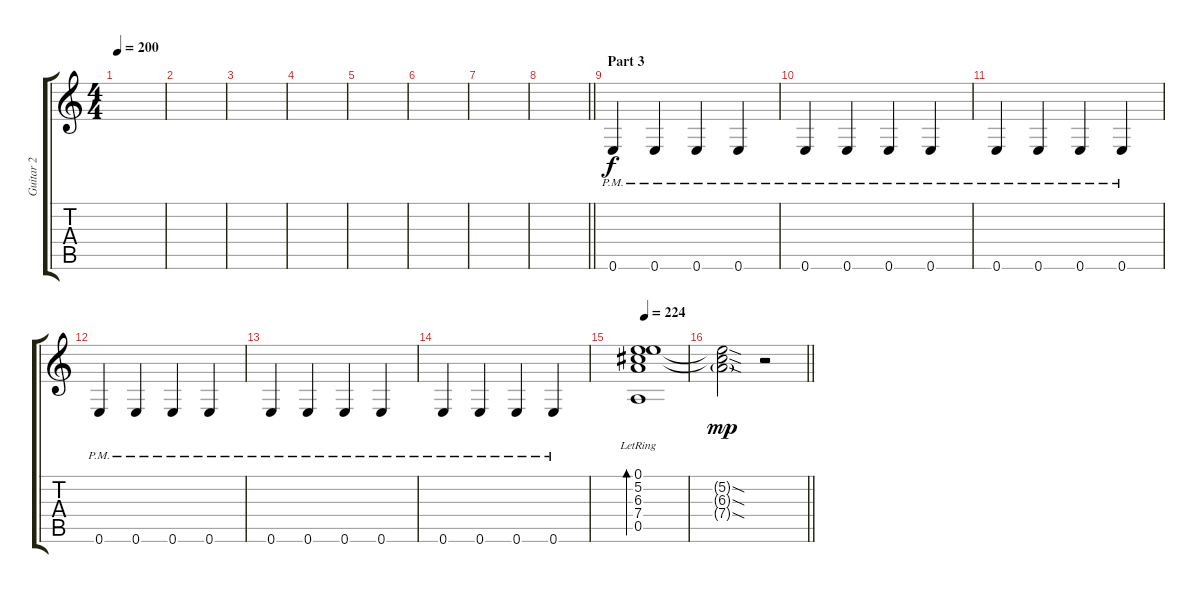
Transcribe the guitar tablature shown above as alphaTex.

\track ("Guitar 2" "Guitar 2") {instrument distortionguitar}
\staff {score tabs}
\tuning (E4 B3 G3 D3 A2 E2) {hide}
\ts (4 4)
\tempo 200
\clef g2
\ks c
|
|
|
|
|
|
|
\barLineRight lightlight
|
\section ("" "Part 3")
0.6{pm}.4{balance 0} 0.6{pm}.4 0.6{pm}.4 0.6{pm}.4 |
0.6{pm}.4 0.6{pm}.4 0.6{pm}.4 0.6{pm}.4 |
0.6{pm}.4 0.6{pm}.4 0.6{pm}.4 0.6{pm}.4 |
0.6{pm}.4 0.6{pm}.4 0.6{pm}.4 0.6{pm}.4 |
0.6{pm}.4 0.6{pm}.4 0.6{pm}.4 0.6{pm}.4 |
0.6{pm}.4 0.6{pm}.4 0.6{pm}.4 0.6{pm}.4 |
\tempo 224
(0.1{lr} 5.2{lr} 6.3{lr} 7.4{lr} 0.5{lr}).1{bd 240} |
\barLineRight lightlight
(5.2{sod t} 6.3{sod t} 7.4{sod g}).2{dy mp} r.2
